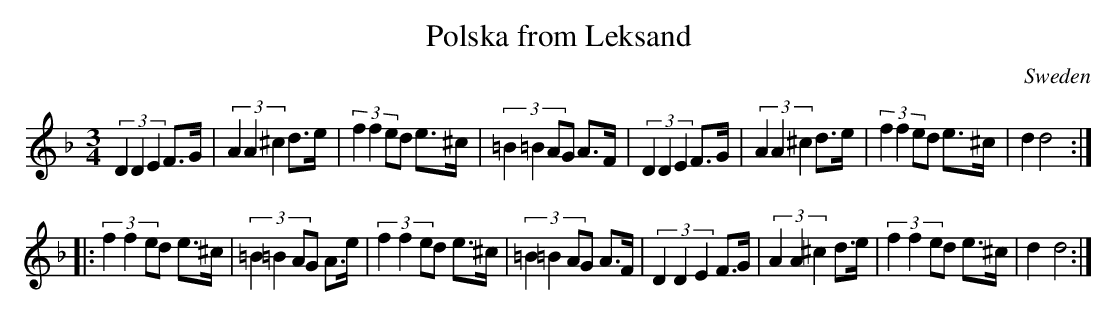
X:1
T:Polska from Leksand
L:1/8
M:3/4
O:Sweden
K:D min
(3D2D2E2 F>G| (3A2A2^c2 d>e| (3f2f2ed e>^c| (3=B2=B2AG A>F| \
(3D2D2E2 F>G| (3A2A2^c2 d>e| (3f2f2ed e>^c| d2d4 ::
(3f2f2ed e>^c| (3=B2=B2AG A>e| (3f2f2ed e>^c| (3=B2=B2AG A>F|\
(3D2D2E2 F>G|(3A2A2^c2 d>e|(3f2f2ed e>^c|d2d4:|
